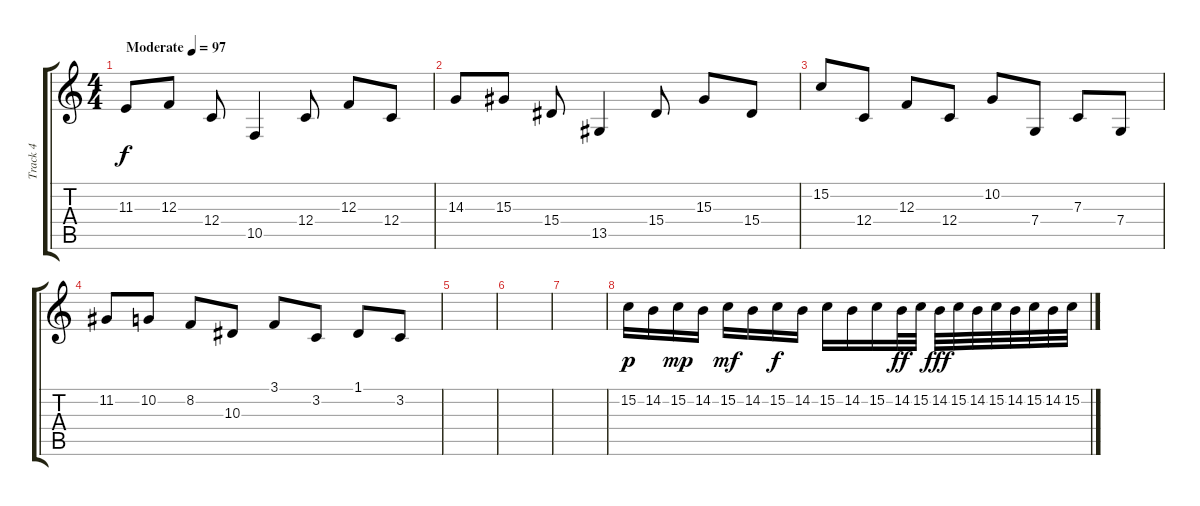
\track ("Track 4" "Track 4") {instrument voiceoohs}
\staff {score tabs}
\tuning (D4 A3 F3 C3 G2 C2) {hide}
\ts (4 4)
\tempo (97 "Moderate")
\clef g2
\ks c
11.3.8{dy f instrument pad8sweep} 12.3.8 12.4.8 10.5.4 12.4.8 12.3.8 12.4.8 |
14.3.8 15.3.8 15.4.8 13.5.4 15.4.8 15.3.8 15.4.8 |
15.2.8 12.4.8 12.3.8 12.4.8 10.2.8 7.4.8 7.3.8 7.4.8 |
11.2.8 10.2.8 8.2.8 10.3.8 3.1.8 3.2.8 1.1.8 3.2.8 |
|
|
|
15.2.16{dy p volume 16 instrument fx4atmosphere} 14.2.16 15.2.16{dy mp} 14.2.16 15.2.16{dy mf} 14.2.16 15.2.16{dy f} 14.2.16 15.2.16 14.2.16 15.2.16 14.2.32{dy ff} 15.2.32 14.2.32{dy fff} 15.2.32 14.2.32 15.2.32 14.2.32 15.2.32 14.2.32 15.2.32
